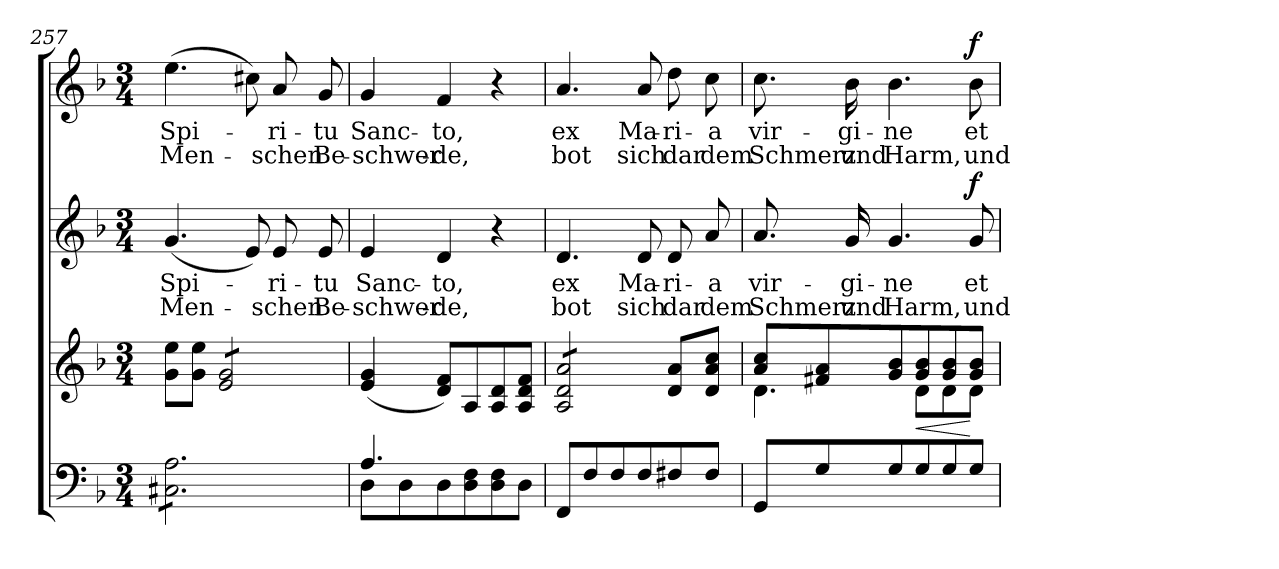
**kern	**kern	**dynam	**kern	**text	**text	**dynam	**kern	**text	**text	**dynam
*part3	*part3	*part3	*part2	*part2	*part2	*part2	*part1	*part1	*part1	*part1
*staff4	*staff3	*staff3/4	*staff2	*staff2	*staff2	*staff2	*staff1	*staff1	*staff1	*staff1
!!LO:LB:g=z
*clefF4	*clefG2	*	*clefG2	*	*	*	*clefG2	*	*	*
*k[b-]	*k[b-]	*	*k[b-]	*	*	*	*k[b-]	*	*	*
*F:	*F:	*	*F:	*	*	*	*F:	*	*	*
*M3/4	*M3/4	*	*M3/4	*	*	*	*M3/4	*	*	*
=257	=257	=257	=257	=257	=257	=257	=257	=257	=257	=257
!	!	!	!	!LO:LY:b	!LO:LY:b	!	!	!LO:LY:b	!LO:LY:b	!
*tremolo	*	*	*	*	*	*	*	*	*	*
8C#X\ 8A\L	8g\ 8ee\L	.	(<4.g/	Spi-	Men-	.	(>4.ee\	Spi-	Men-	.
8C#X\ 8A\	8g\ 8ee\J	.	.	.	.	.	.	.	.	.
*	*tremolo	*	*	*	*	*	*	*	*	*
8C#X\ 8A\	8e/ 8g/L	.	.	.	.	.	.	.	.	.
8C#X\ 8A\	8e/ 8g/	.	8e/)	.	.	.	8cc#X\)	.	.	.
!	!	!	!	!LO:LY:b	!LO:LY:b	!	!	!LO:LY:b	!LO:LY:b	!
8C#X\ 8A\	8e/ 8g/	.	8e/	-ri-	-schen	.	8a/	-ri-	-schen	.
!	!	!	!	!LO:LY:b	!LO:LY:b	!	!	!LO:LY:b	!LO:LY:b	!
8C#X\ 8A\J	8e/ 8g/J	.	8e/	-tu	Be-	.	8g/	-tu	Be-	.
*	*Xtremolo	*	*	*	*	*	*	*	*	*
*Xtremolo	*	*	*	*	*	*	*	*	*	*
=258	=258	=258	=258	=258	=258	=258	=258	=258	=258	=258
*^	*	*	*	*	*	*	*	*	*	*
!	!	!	!	!	!LO:LY:b	!LO:LY:b	!	!	!LO:LY:b	!LO:LY:b	!
4.A/	8D\L	(<4e/ 4g/	.	4e/	Sanc-	-schwer-	.	4g/	Sanc-	-schwer-	.
.	8D\	.	.	.	.	.	.	.	.	.	.
!	!	!	!	!	!LO:LY:b	!LO:LY:b	!	!	!LO:LY:b	!LO:LY:b	!
.	8D\	8d/ 8f/L)	.	4d/	-to,	-de,	.	4f/	-to,	-de,	.
4.ryy	8D\ 8F\	8A/	.	.	.	.	.	.	.	.	.
.	8D\ 8F\	8A/ 8d/	.	4r	.	.	.	4r	.	.	.
.	8D\J	8A/ 8d/ 8f/J	.	.	.	.	.	.	.	.	.
=259	=259	=259	=259	=259	=259	=259	=259	=259	=259	=259	=259
!	!	!	!	!	!LO:LY:b	!LO:LY:b	!	!	!LO:LY:b	!LO:LY:b	!
*v	*v	*	*	*	*	*	*	*	*	*	*
*	*tremolo	*	*	*	*	*	*	*	*	*
8FF/L	8A/ 8d/ 8a/L	.	4.d/	ex	bot	.	4.a/	ex	bot	.
8F/	8A/ 8d/ 8a/	.	.	.	.	.	.	.	.	.
8F/	8A/ 8d/ 8a/	.	.	.	.	.	.	.	.	.
!	!	!	!	!LO:LY:b	!LO:LY:b	!	!	!LO:LY:b	!LO:LY:b	!
8F/	8A/ 8d/ 8a/J	.	8d/	Ma-	sich	.	8a/	Ma-	sich	.
*	*Xtremolo	*	*	*	*	*	*	*	*	*
!	!	!	!	!LO:LY:b	!LO:LY:b	!	!	!LO:LY:b	!LO:LY:b	!
8F#X/	8d/ 8a/L	.	8d/	-ri-	dar	.	8dd\	-ri-	dar	.
!	!	!	!	!LO:LY:b	!LO:LY:b	!	!	!LO:LY:b	!LO:LY:b	!
8F#/J	8d/ 8a/ 8cc/J	.	8a/	-a	dem	.	8cc\	-a	dem	.
=260	=260	=260	=260	=260	=260	=260	=260	=260	=260	=260
*	*^	*	*	*	*	*	*	*	*	*
!	!	!	!	!	!LO:LY:b	!LO:LY:b	!	!	!LO:LY:b	!LO:LY:b	!
8GG/L	8a/ 8cc/L	4.d\	.	8.a/	vir-	Schmerz	.	8.cc\	vir-	Schmerz	.
8G/	8f#X/ 8a/	.	.	.	.	.	.	.	.	.	.
!	!	!	!	!	!LO:LY:b	!LO:LY:b	!	!	!LO:LY:b	!LO:LY:b	!
.	.	.	.	16g/	-gi-	und	.	16b-\	-gi-	und	.
!	!	!	!	!	!LO:LY:b	!LO:LY:b	!	!	!LO:LY:b	!LO:LY:b	!
8G/	8g/ 8b-/	.	.	4.g/	-ne	Harm,	.	4.b-\	-ne	Harm,	.
!	!	!	!LO:HP:b	!	!	!	!	!	!	!	!
8G/	8g/ 8b-/	8d\L	<	.	.	.	.	.	.	.	.
8G/	8g/ 8b-/	8d\	.	.	.	.	.	.	.	.	.
!	!	!	!	!	!LO:LY:b	!LO:LY:b	!LO:DY:a	!	!LO:LY:b	!LO:LY:b	!LO:DY:a
8G/J	8g/ 8b-/J	8d\J	[	8g/	et	und	f	8b-\	et	und	f
*	*v	*v	*	*	*	*	*	*	*	*	*
=	=	=	=	=	=	=	=	=	=	=
*-	*-	*-	*-	*-	*-	*-	*-	*-	*-	*-
